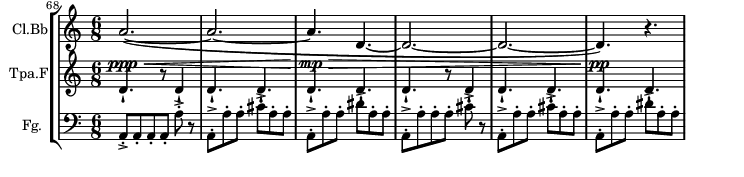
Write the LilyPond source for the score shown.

\version "2.10.33"

\include "../config/lib.ly"

#(set-global-staff-size 12.5)

global = {
  \time 6/8
  \set Score.currentBarNumber = #68
  \bar ""
  \bracketUp
}

clarinete = {
  \relative c'' {
    g2.~\ppp\<(
    g2.~
    g4.\mp\> c,4.~
    c2.~
    c2.~
    c4.\pp) r
  }
}

trompa = {
  \relative c' {
    g4.\st r8 g4\st
    g4.\st g4.\st
    g4.\st g4.\st
    g4.\st r8 g4\st
    g4.\st g4.\st
    g4.\st g4.\st
  }
}

fagote = {
  \clef bass
  \relative c {
    a8-.->[ a-. a-. a-.] a'-.-> r
    a,8-.-> a'-. a-. cis-.-> a-. a-.
    a,-.-> a'-. a-. dis-.-> a-. a-.
    a,-.->[ a'-. a-. a-.] cis-.-> r
    a,8-.-> a'-. a-. cis-.-> a-. a-.
    a,-.-> a'-. a-. dis-.-> a-. a-.
  }
}

\score {
  \new StaffGroup <<
    \new Staff <<
      \set Staff.instrumentName = \markup {\hcenter-in #5 "Cl.Bb"}
      \global
      \transposition bes
      \transpose c d {
        \clarinete
      }
    >>
    \new Staff <<
      \set Staff.instrumentName = \markup {\hcenter-in #5 "Tpa.F"}
      \global
      \transposition f
      \transpose c g {
        \trompa
      }
    >>
    \new Staff <<
      \set Staff.instrumentName = \markup {\hcenter-in #5 "Fg."}
      \global
      \fagote
    >>
  >>
  \layout {
    \context {
      \Staff \consists "Horizontal_bracket_engraver"
    }
  }
}
\paper {
  paper-width = 12.6\cm
  paper-height = 3\cm
  line-width = 13.5\cm
  top-margin = -.1\cm
  left-margin = -1.2\cm
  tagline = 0
  indent = #0
}
